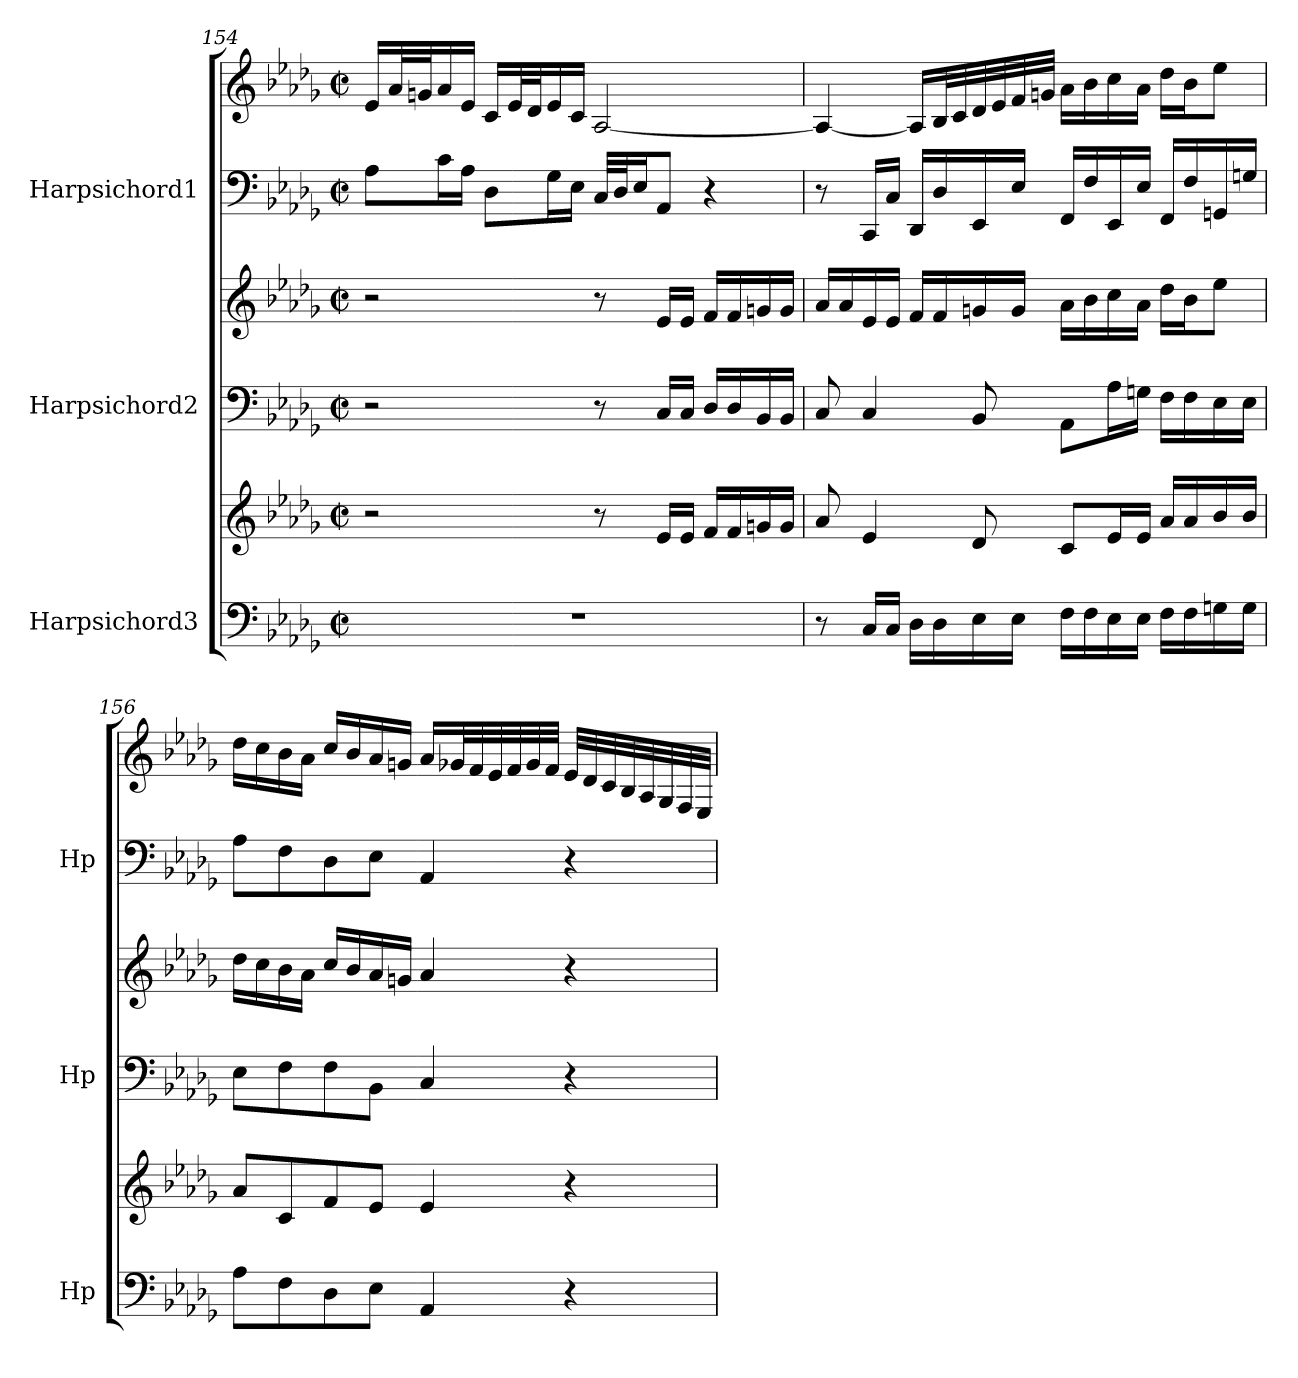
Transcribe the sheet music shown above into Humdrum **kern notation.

**kern	**kern	**kern	**kern	**kern	**kern
*part3	*part3	*part2	*part2	*part1	*part1
*staff6	*staff5	*staff4	*staff3	*staff2	*staff1
*I"Harpsichord3	*	*I"Harpsichord2	*	*I"Harpsichord1	*
*I'Hp	*	*I'Hp	*	*I'Hp	*
*clefF4	*clefG2	*clefF4	*clefG2	*clefF4	*clefG2
*k[b-e-a-d-g-]	*k[b-e-a-d-g-]	*k[b-e-a-d-g-]	*k[b-e-a-d-g-]	*k[b-e-a-d-g-]	*k[b-e-a-d-g-]
*M4/4	*M4/4	*M4/4	*M4/4	*M4/4	*M4/4
*met(c|)	*met(c|)	*met(c|)	*met(c|)	*met(c|)	*met(c|)
=154	=154	=154	=154	=154	=154
1r	2r	2r	2r	8A-\L	16e-/LL
.	.	.	.	.	32a-/L
.	.	.	.	.	32gn/J
.	.	.	.	16c\L	16a-/
.	.	.	.	16A-\JJ	16e-/JJ
.	.	.	.	8D-\L	16c/LL
.	.	.	.	.	32e-/L
.	.	.	.	.	32d-/J
.	.	.	.	16G-\L	16e-/
.	.	.	.	16E-\JJ	16c/JJ
.	8r	8r	8r	32C/LLL	[2A-/
.	.	.	.	32D-/J	.
.	.	.	.	16E-/J	.
.	16e-/LL	16C/LL	16e-/LL	8AA-/J	.
.	16e-/JJ	16C/JJ	16e-/JJ	.	.
.	16f/LL	16D-/LL	16f/LL	4r	.
.	16f/	16D-/	16f/	.	.
.	16gn/	16BB-/	16gn/	.	.
.	16g/JJ	16BB-/JJ	16g/JJ	.	.
!!LO:LB:g=z
=155	=155	=155	=155	=155	=155
8r	8a-/	8C/	16a-/LL	8r	4A-/_
.	.	.	16a-/	.	.
16C/LL	4e-/	4C/	16e-/	16CC/LL	.
16C/JJ	.	.	16e-/JJ	16C/JJ	.
16D-\LL	.	.	16f/LL	16DD-/LL	16A-/LL]
16D-\	.	.	16f/	16D-/	32B-/L
.	.	.	.	.	32c/
16E-\	8d-/	8BB-/	16gn/	16EE-/	32d-/
.	.	.	.	.	32e-/
16E-\JJ	.	.	16g/JJ	16E-/JJ	32f/
.	.	.	.	.	32gn/JJJ
16F\LL	8c/L	8AA-\L	16a-\LL	16FF/LL	16a-\LL
16F\	.	.	16b-\	16F/	16b-\
16E-\	16e-/L	16A-\L	16cc\	16EE-/	16cc\
16E-\JJ	16e-/JJ	16Gn\JJ	16a-\JJ	16E-/JJ	16a-\JJ
16F\LL	16a-/LL	16F\LL	16dd-\LL	16FF/LL	16dd-\LL
16F\	16a-/	16F\	16b-\J	16F/	16b-\J
16Gn\	16b-/	16E-\	8ee-\J	16GGn/	8ee-\J
16G\JJ	16b-/JJ	16E-\JJ	.	16Gn/JJ	.
=156	=156	=156	=156	=156	=156
8A-\L	8a-/L	8E-\L	16dd-\LL	8A-\L	16dd-\LL
.	.	.	16cc\	.	16cc\
8F\	8c/	8F\	16b-\	8F\	16b-\
.	.	.	16a-\JJ	.	16a-\JJ
8D-\	8f/	8F\	16cc/LL	8D-\	16cc/LL
.	.	.	16b-/	.	16b-/
8E-\J	8e-/J	8BB-\J	16a-/	8E-\J	16a-/
.	.	.	16gn/JJ	.	16gn/JJ
4AA-/	4e-/	4C/	4a-/	4AA-/	16a-/LL
.	.	.	.	.	32g-X/L
.	.	.	.	.	32f/
.	.	.	.	.	32e-/
.	.	.	.	.	32f/
.	.	.	.	.	32g-/
.	.	.	.	.	32f/JJJ
4r	4r	4r	4r	4r	32e-/LLL
.	.	.	.	.	32d-/
.	.	.	.	.	32c/
.	.	.	.	.	32B-/
.	.	.	.	.	32A-/
.	.	.	.	.	32G-/
.	.	.	.	.	32F/
.	.	.	.	.	32E-/JJJ
=	=	=	=	=	=
*-	*-	*-	*-	*-	*-
